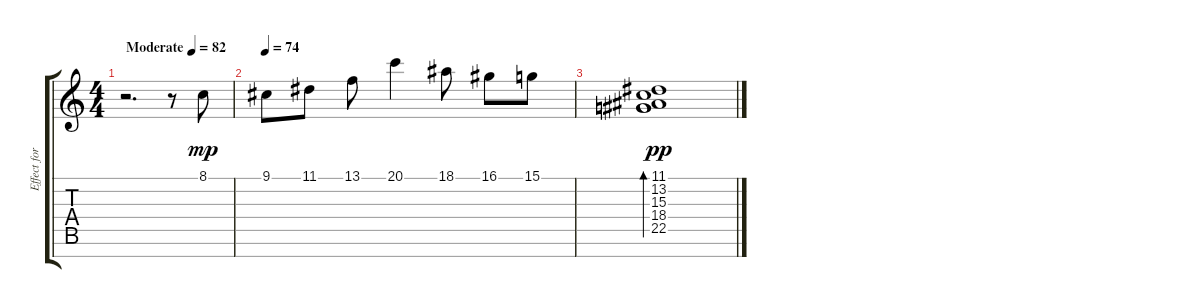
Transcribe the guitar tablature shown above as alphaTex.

\track ("Effect for Piano" "Effect for") {instrument glockenspiel}
\staff {score tabs}
\tuning (E4 B3 G3 D3 A2 E2 B1) {hide}
\ts (4 4)
\tempo (82 "Moderate")
\clef g2
\ks c
r.2{d dy mp instrument glockenspiel} r.8 8.1.8 |
\tempo 74
9.1.8 11.1.8 13.1.8 20.1.4 18.1.8 16.1.8 15.1.8 |
(11.1 13.2 15.3 18.4 22.5).1{bd 240 dy pp}
